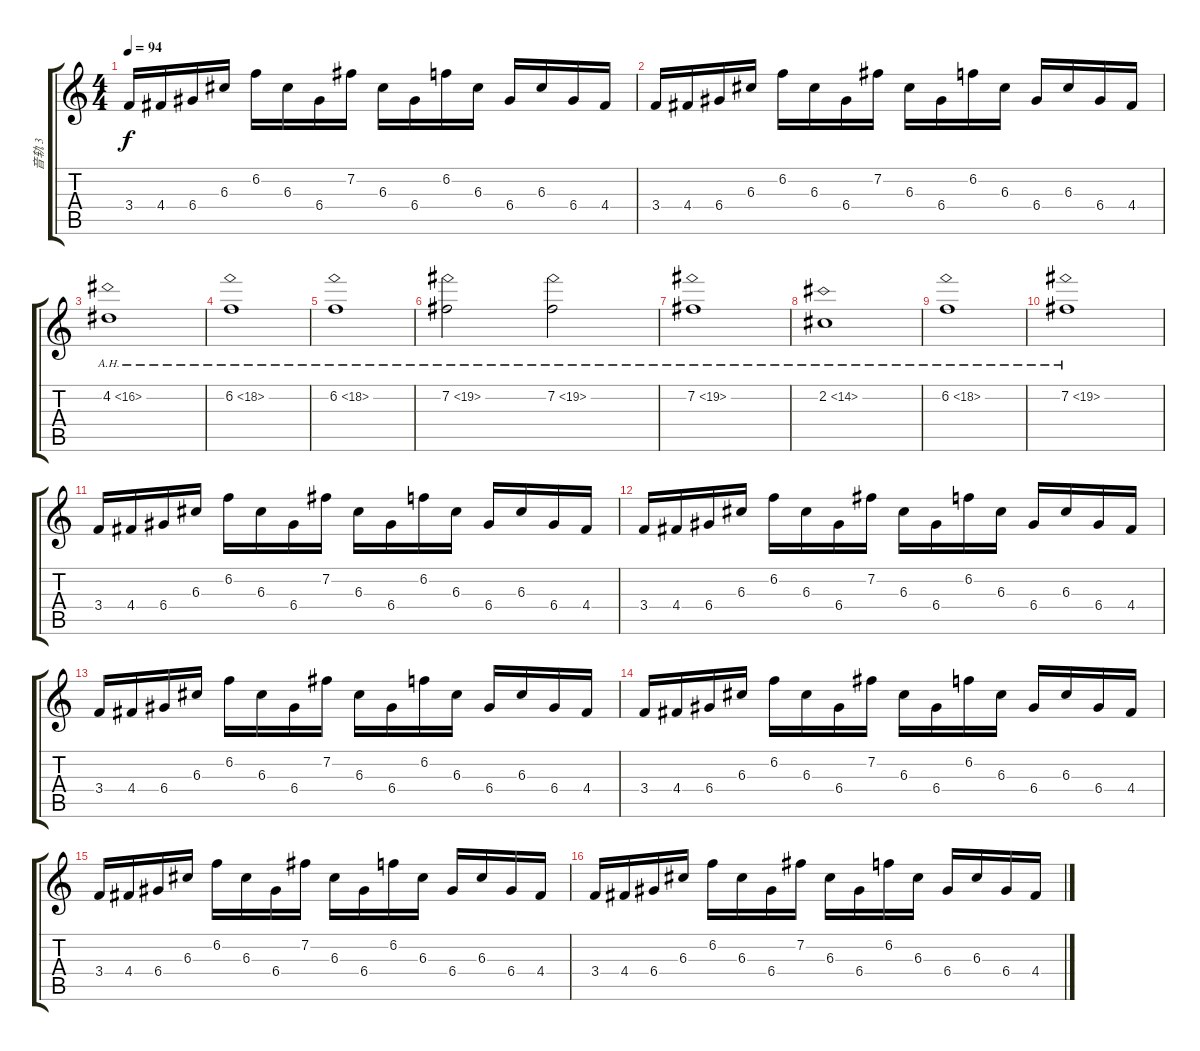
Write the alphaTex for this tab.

\track ("音轨 3" "音轨 3") {instrument acousticguitarnylon}
\staff {score tabs}
\tuning (E4 B3 G3 D3 A2 E2) {hide}
\ts (4 4)
\tempo 94
\clef g2
\ks c
3.4.16{dy f} 4.4.16 6.4.16 6.3.16 6.2.16 6.3.16 6.4.16 7.2.16 6.3.16 6.4.16 6.2.16 6.3.16 6.4.16 6.3.16 6.4.16 4.4.16 |
3.4.16 4.4.16 6.4.16 6.3.16 6.2.16 6.3.16 6.4.16 7.2.16 6.3.16 6.4.16 6.2.16 6.3.16 6.4.16 6.3.16 6.4.16 4.4.16 |
4.2{ah 12}.1 |
6.2{ah 12}.1 |
6.2{ah 12}.1 |
7.2{ah 12}.2 7.2{ah 12}.2 |
7.2{ah 12}.1 |
2.2{ah 12}.1 |
6.2{ah 12}.1 |
7.2{ah 12}.1 |
3.4.16 4.4.16 6.4.16 6.3.16 6.2.16 6.3.16 6.4.16 7.2.16 6.3.16 6.4.16 6.2.16 6.3.16 6.4.16 6.3.16 6.4.16 4.4.16 |
3.4.16 4.4.16 6.4.16 6.3.16 6.2.16 6.3.16 6.4.16 7.2.16 6.3.16 6.4.16 6.2.16 6.3.16 6.4.16 6.3.16 6.4.16 4.4.16 |
3.4.16 4.4.16 6.4.16 6.3.16 6.2.16 6.3.16 6.4.16 7.2.16 6.3.16 6.4.16 6.2.16 6.3.16 6.4.16 6.3.16 6.4.16 4.4.16 |
3.4.16 4.4.16 6.4.16 6.3.16 6.2.16 6.3.16 6.4.16 7.2.16 6.3.16 6.4.16 6.2.16 6.3.16 6.4.16 6.3.16 6.4.16 4.4.16 |
3.4.16 4.4.16 6.4.16 6.3.16 6.2.16 6.3.16 6.4.16 7.2.16 6.3.16 6.4.16 6.2.16 6.3.16 6.4.16 6.3.16 6.4.16 4.4.16 |
3.4.16 4.4.16 6.4.16 6.3.16 6.2.16 6.3.16 6.4.16 7.2.16 6.3.16 6.4.16 6.2.16 6.3.16 6.4.16 6.3.16 6.4.16 4.4.16
